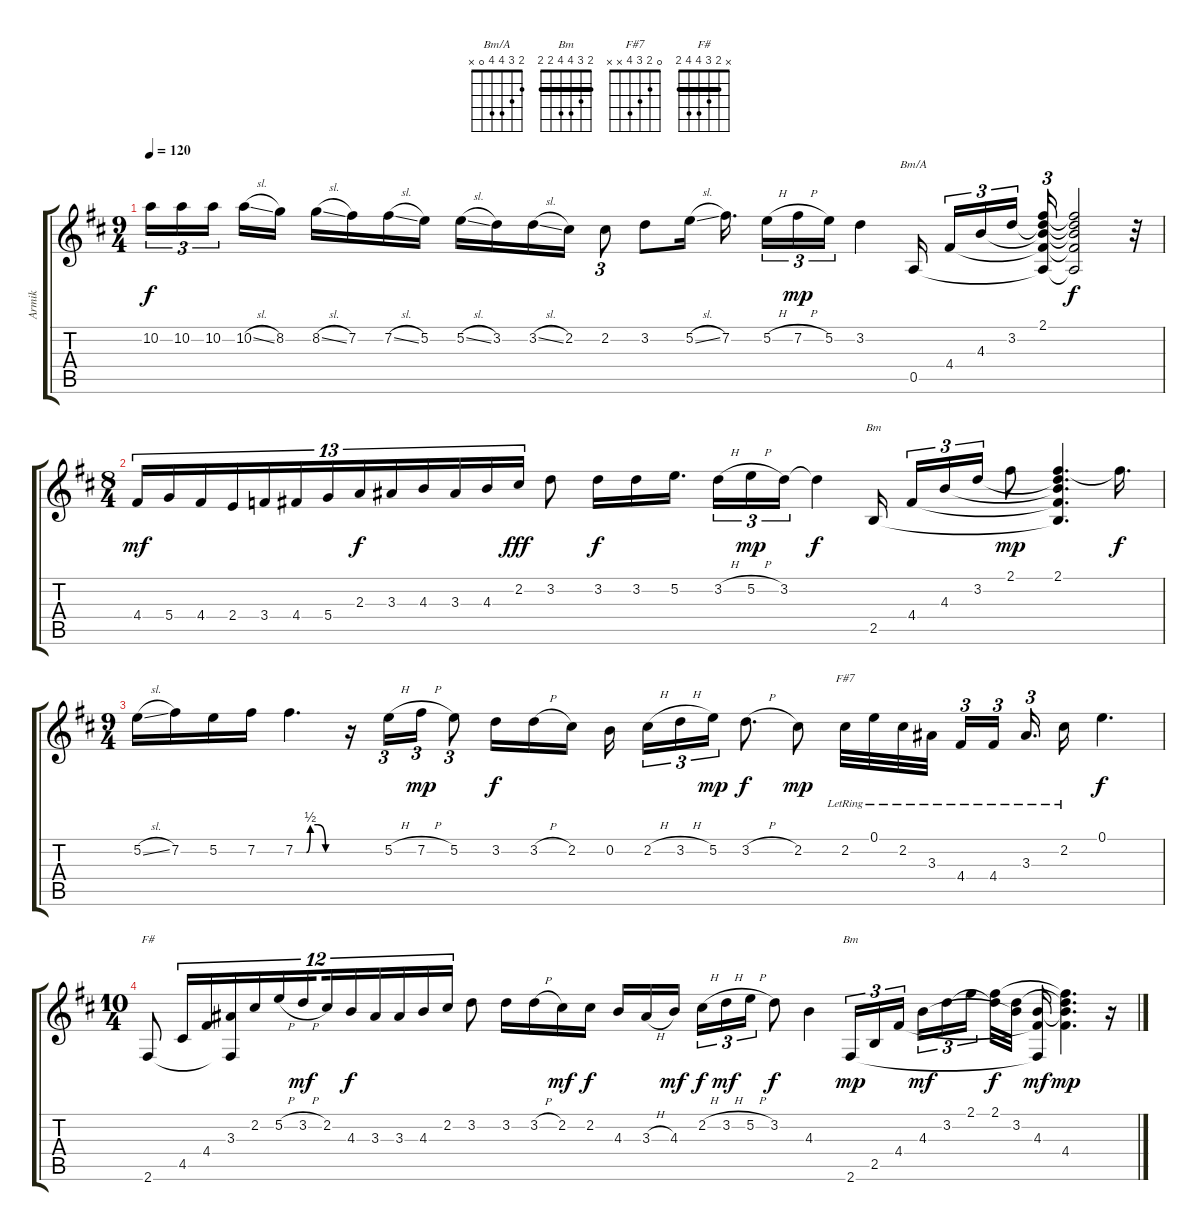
\track ("Armik" "Armik") {instrument acousticguitarnylon}
\staff {score tabs}
\tuning (E4 B3 G3 D3 A2 E2) {hide}
\chord ("Bm/A" 2 3 4 4 0 x)
\chord ("Bm" 2 3 4 4 2 x) {barre 2}
\chord ("F#7" 0 2 3 4 x x)
\chord ("F#" x 2 3 4 4 2) {barre 2}
\chord ("Bm" 2 3 4 4 2 2) {barre 2}
\ts (9 4)
\tempo 120
\clef g2
\ks bminor
10.2.16{tu (3 2) dy f} 10.2.16{tu (3 2)} 10.2.16{tu (3 2) beam splitsecondary} 10.2{sl}.16 8.2.16 8.2{sl}.16 7.2.16 7.2{sl}.16 5.2.16 5.2{sl}.16 3.2.16 3.2{sl}.16 2.2.16 2.2.8{tu (3 2)} 3.2.8 5.2{sl}.16 7.2.16{d beam splitsecondary} 5.2{h}.16{tu (3 2)} 7.2{h}.16{tu (3 2) dy mp} 5.2.16{tu (3 2)} 3.2.4 0.5.16{ch "Bm/A"} 4.4.16{tu (3 2)} 4.3.16{tu (3 2)} 3.2.16{tu (3 2) beam splitsecondary} (2.1 3.2{t} 4.3{t} 4.4{t} 0.5{t}).16{tu (3 2)} (2.1{t} 3.2{t} 4.3{t} 4.4{t} 0.5{t}).2{dy f} r.32 |
\ts (8 4)
4.4.16{tu (13 8) dy mf} 5.4.16{tu (13 8)} 4.4.16{tu (13 8)} 2.4.16{tu (13 8)} 3.4.16{tu (13 8)} 4.4.16{tu (13 8)} 5.4.16{tu (13 8)} 2.3.16{tu (13 8) dy f} 3.3.16{tu (13 8)} 4.3.16{tu (13 8)} 3.3.16{tu (13 8)} 4.3.16{tu (13 8)} 2.2.16{tu (13 8) dy fff} 3.2.8 3.2.16{dy f} 3.2.16 5.2.16{d beam splitsecondary} 3.2{h}.16{tu (3 2)} 5.2{h}.16{tu (3 2) dy mp} 3.2.16{tu (3 2)} 3.2{t}.4{dy f} 2.5.16{ch "Bm"} 4.4.16{tu (3 2)} 4.3.16{tu (3 2)} 3.2.16{tu (3 2)} 2.1.8{dy mp} (2.1 3.2{t} 4.3{t} 4.4{t} 2.5{t}).4{d} 2.1{t}.16{d dy f} |
\ts (9 4)
5.2{sl}.16 7.2.16 5.2.16 7.2.16 7.2{be (custom 0 0 15 0 20 2 30 2 40 0 60 0)}.4{d} r.16 5.2{h}.16{tu (3 2)} 7.2{h}.16{tu (3 2) dy mp} 5.2.8{tu (3 2)} 3.2.16{dy f} 3.2{h}.16 2.2.16 0.2.16{beam splitsecondary} 2.2{h}.16{tu (3 2)} 3.2{h}.16{tu (3 2)} 5.2.16{tu (3 2) dy mp} 3.2{h}.8{d dy f} 2.2.8{dy mp} 2.2{lr}.32{ch "F#7"} 0.1{lr}.32 2.2{lr}.32 3.3{lr}.32{beam splitsecondary} 4.4{lr}.16{tu (3 2)} 4.4{lr}.16{tu (3 2)} 3.3{lr}.16{d tu (3 2) beam splitsecondary} 2.2{lr}.16 0.1.4{d dy f} |
\ts (10 4)
2.6.8{ch "F#"} 4.5.16{tu (12 8)} 4.4.16{tu (12 8)} (3.3 2.6{t}).16{tu (12 8)} 2.2.16{tu (12 8)} 5.2{h}.16{tu (12 8)} 3.2{h}.16{tu (12 8) dy mf beam splitsecondary} 2.2.16{tu (12 8)} 4.3.16{tu (12 8) dy f} 3.3.16{tu (12 8)} 3.3.16{tu (12 8)} 4.3.16{tu (12 8)} 2.2.16{tu (12 8)} 3.2.8 3.2.16 3.2{h}.16 2.2.16{dy mf} 2.2.16{dy f} 4.3.16 3.3{h}.16 4.3.16{dy mf beam splitsecondary} 2.2{h}.16{tu (3 2) dy f} 3.2{h}.16{tu (3 2) dy mf} 5.2{h}.16{tu (3 2)} 3.2.8{dy f} 4.3.4 2.6.16{tu (3 2) ch "Bm" dy mp} 2.5.16{tu (3 2)} 4.4.16{tu (3 2) beam splitsecondary} 4.3.16{tu (3 2) dy mf} 3.2.16{tu (3 2)} 2.1.16{tu (3 2) beam splitsecondary} (2.1 3.2{t}).32{dy f} (3.2 4.3{t}).32 (4.3 4.4{t} 2.6{t}).16{dy mf} (2.1{t} 3.2{t} 4.3{t} 4.4).4{d dy mp} r.16
